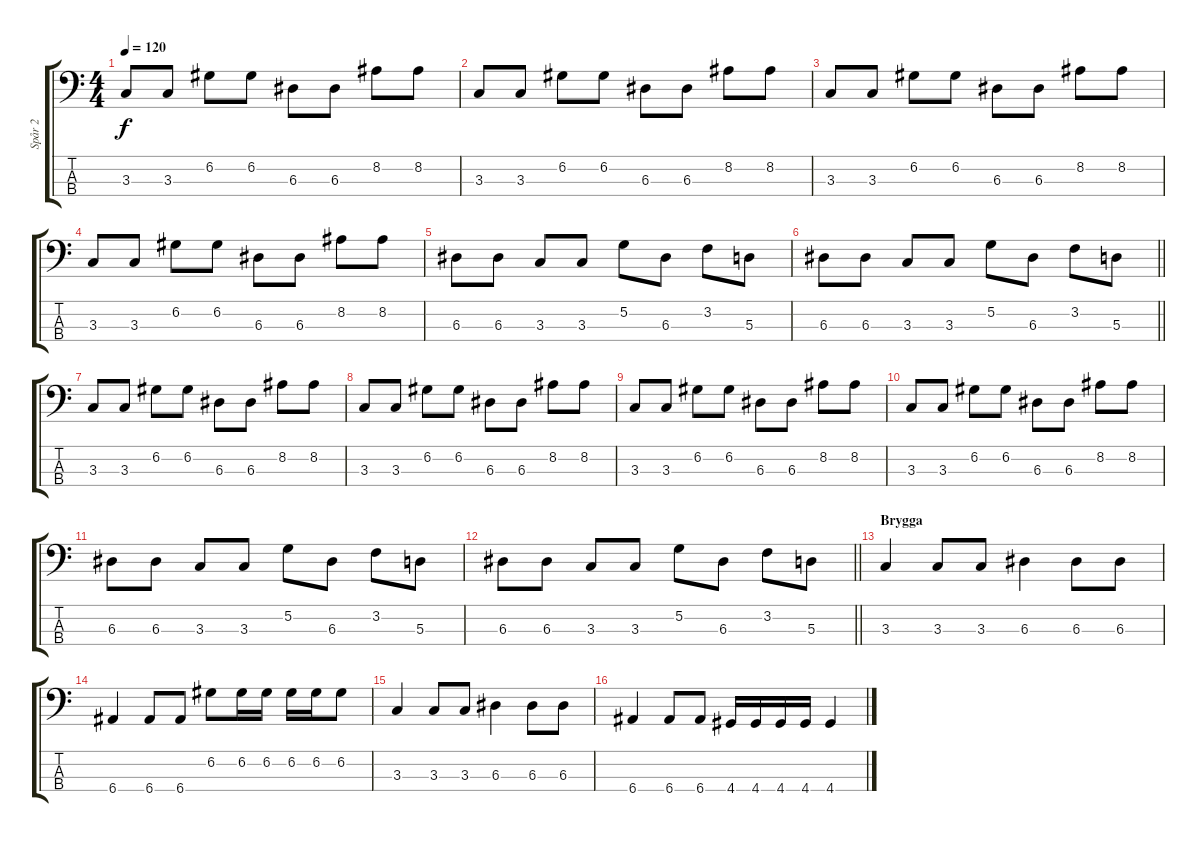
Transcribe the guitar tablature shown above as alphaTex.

\track ("Spår 2" "Spår 2") {instrument electricbasspick}
\staff {score tabs}
\tuning (G2 D2 A1 E1) {hide}
\ts (4 4)
\tempo 120
\clef f4
\ks c
3.3.8{dy f} 3.3.8 6.2.8 6.2.8 6.3.8 6.3.8 8.2.8 8.2.8 |
3.3.8 3.3.8 6.2.8 6.2.8 6.3.8 6.3.8 8.2.8 8.2.8 |
3.3.8 3.3.8 6.2.8 6.2.8 6.3.8 6.3.8 8.2.8 8.2.8 |
3.3.8 3.3.8 6.2.8 6.2.8 6.3.8 6.3.8 8.2.8 8.2.8 |
6.3.8 6.3.8 3.3.8 3.3.8 5.2.8 6.3.8 3.2.8 5.3.8 |
\barLineRight lightlight
6.3.8 6.3.8 3.3.8 3.3.8 5.2.8 6.3.8 3.2.8 5.3.8 |
3.3.8 3.3.8 6.2.8 6.2.8 6.3.8 6.3.8 8.2.8 8.2.8 |
3.3.8 3.3.8 6.2.8 6.2.8 6.3.8 6.3.8 8.2.8 8.2.8 |
3.3.8 3.3.8 6.2.8 6.2.8 6.3.8 6.3.8 8.2.8 8.2.8 |
3.3.8 3.3.8 6.2.8 6.2.8 6.3.8 6.3.8 8.2.8 8.2.8 |
6.3.8 6.3.8 3.3.8 3.3.8 5.2.8 6.3.8 3.2.8 5.3.8 |
\barLineRight lightlight
6.3.8 6.3.8 3.3.8 3.3.8 5.2.8 6.3.8 3.2.8 5.3.8 |
\section ("" "Brygga")
3.3.4 3.3.8 3.3.8 6.3.4 6.3.8 6.3.8 |
6.4.4 6.4.8 6.4.8 6.2.8 6.2.16 6.2.16 6.2.16 6.2.16 6.2.8 |
3.3.4 3.3.8 3.3.8 6.3.4 6.3.8 6.3.8 |
6.4.4 6.4.8 6.4.8 4.4.16 4.4.16 4.4.16 4.4.16 4.4.4
